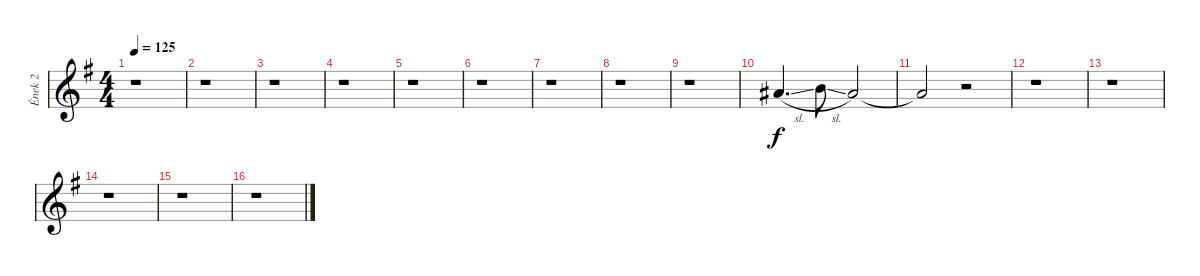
\track ("Ének 2" "Ének 2") {instrument tenorsax}
\staff {score}
\tuning (E4 B3 G3 D3 A2 E2) {hide}
\ts (4 4)
\tempo 125
\clef g2
\ks g
r.1{dy f} |
r.1 |
r.1 |
r.1 |
r.1 |
r.1 |
r.1 |
r.1 |
r.1 |
6.1{sl}.4{d} 7.1{sl}.8 6.1.2 |
6.1{t}.2 r.2 |
r.1 |
r.1 |
r.1 |
r.1 |
r.1
